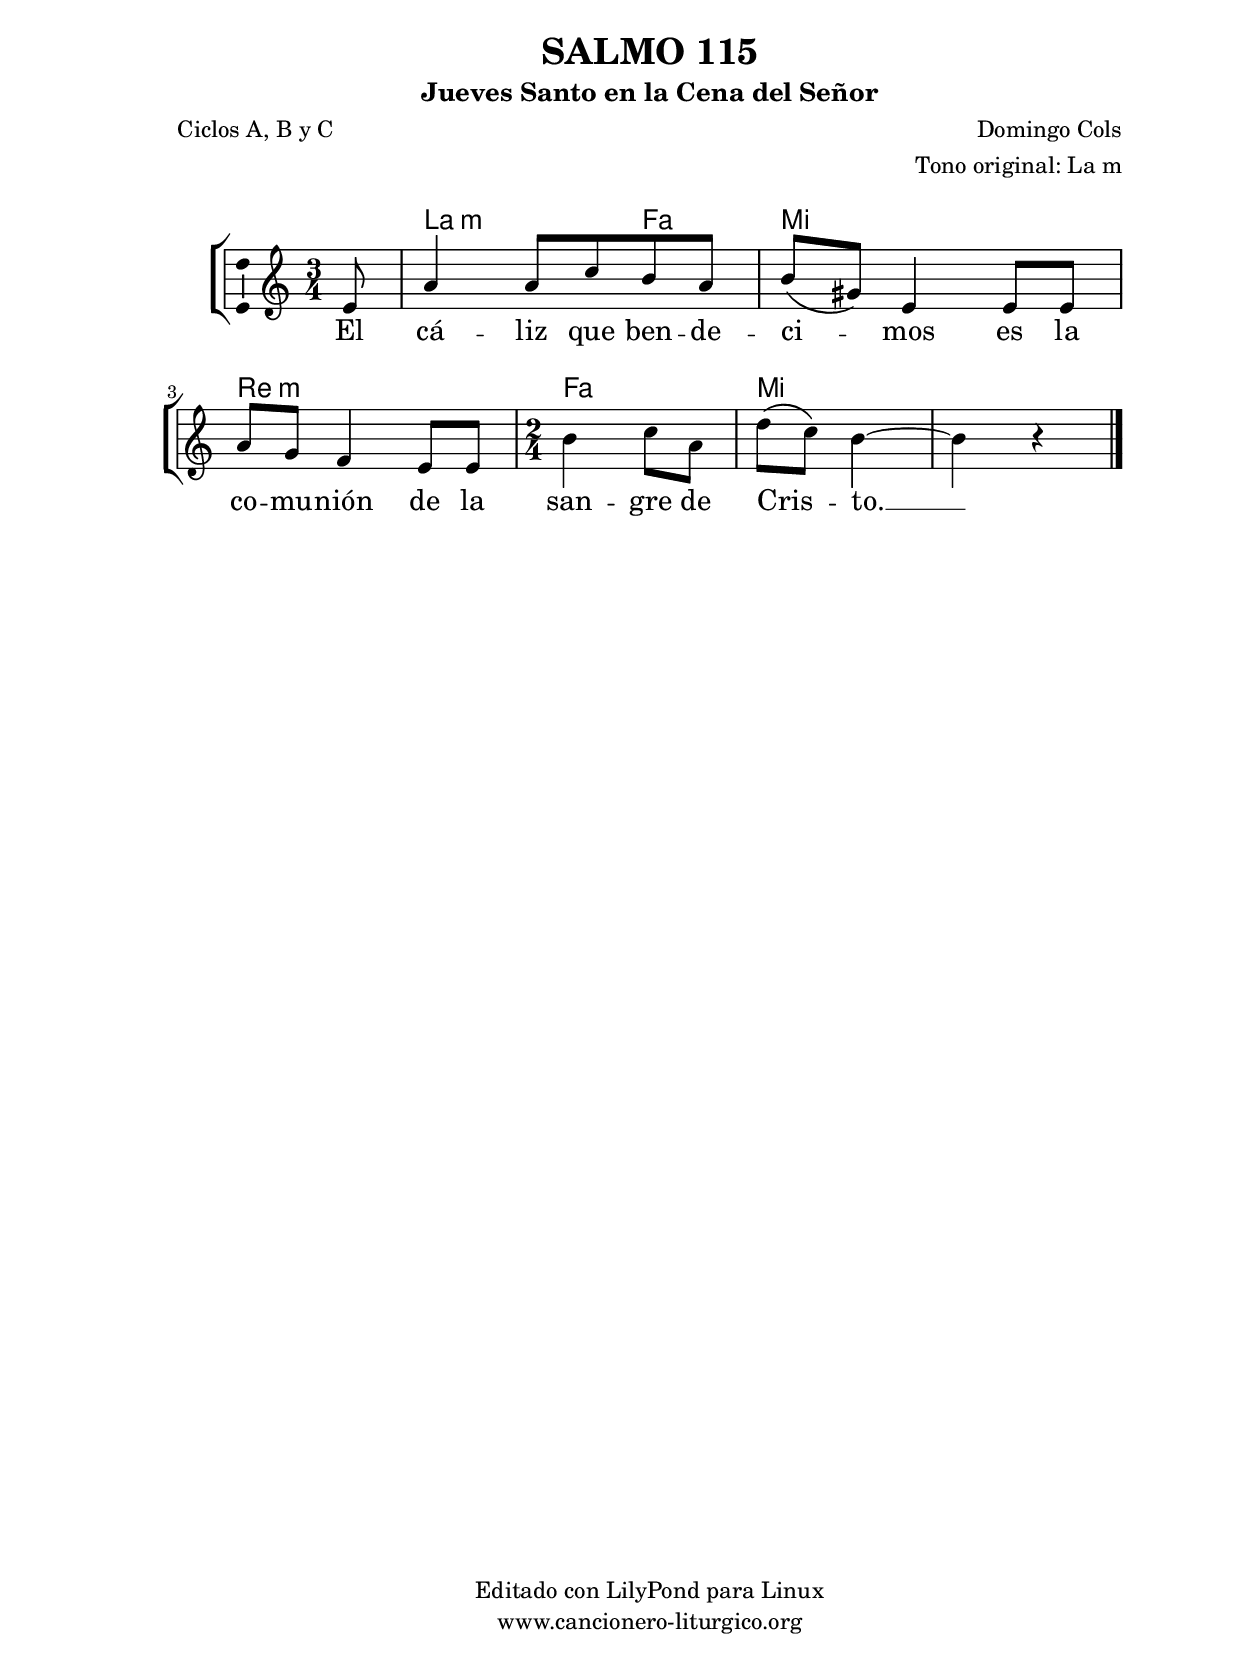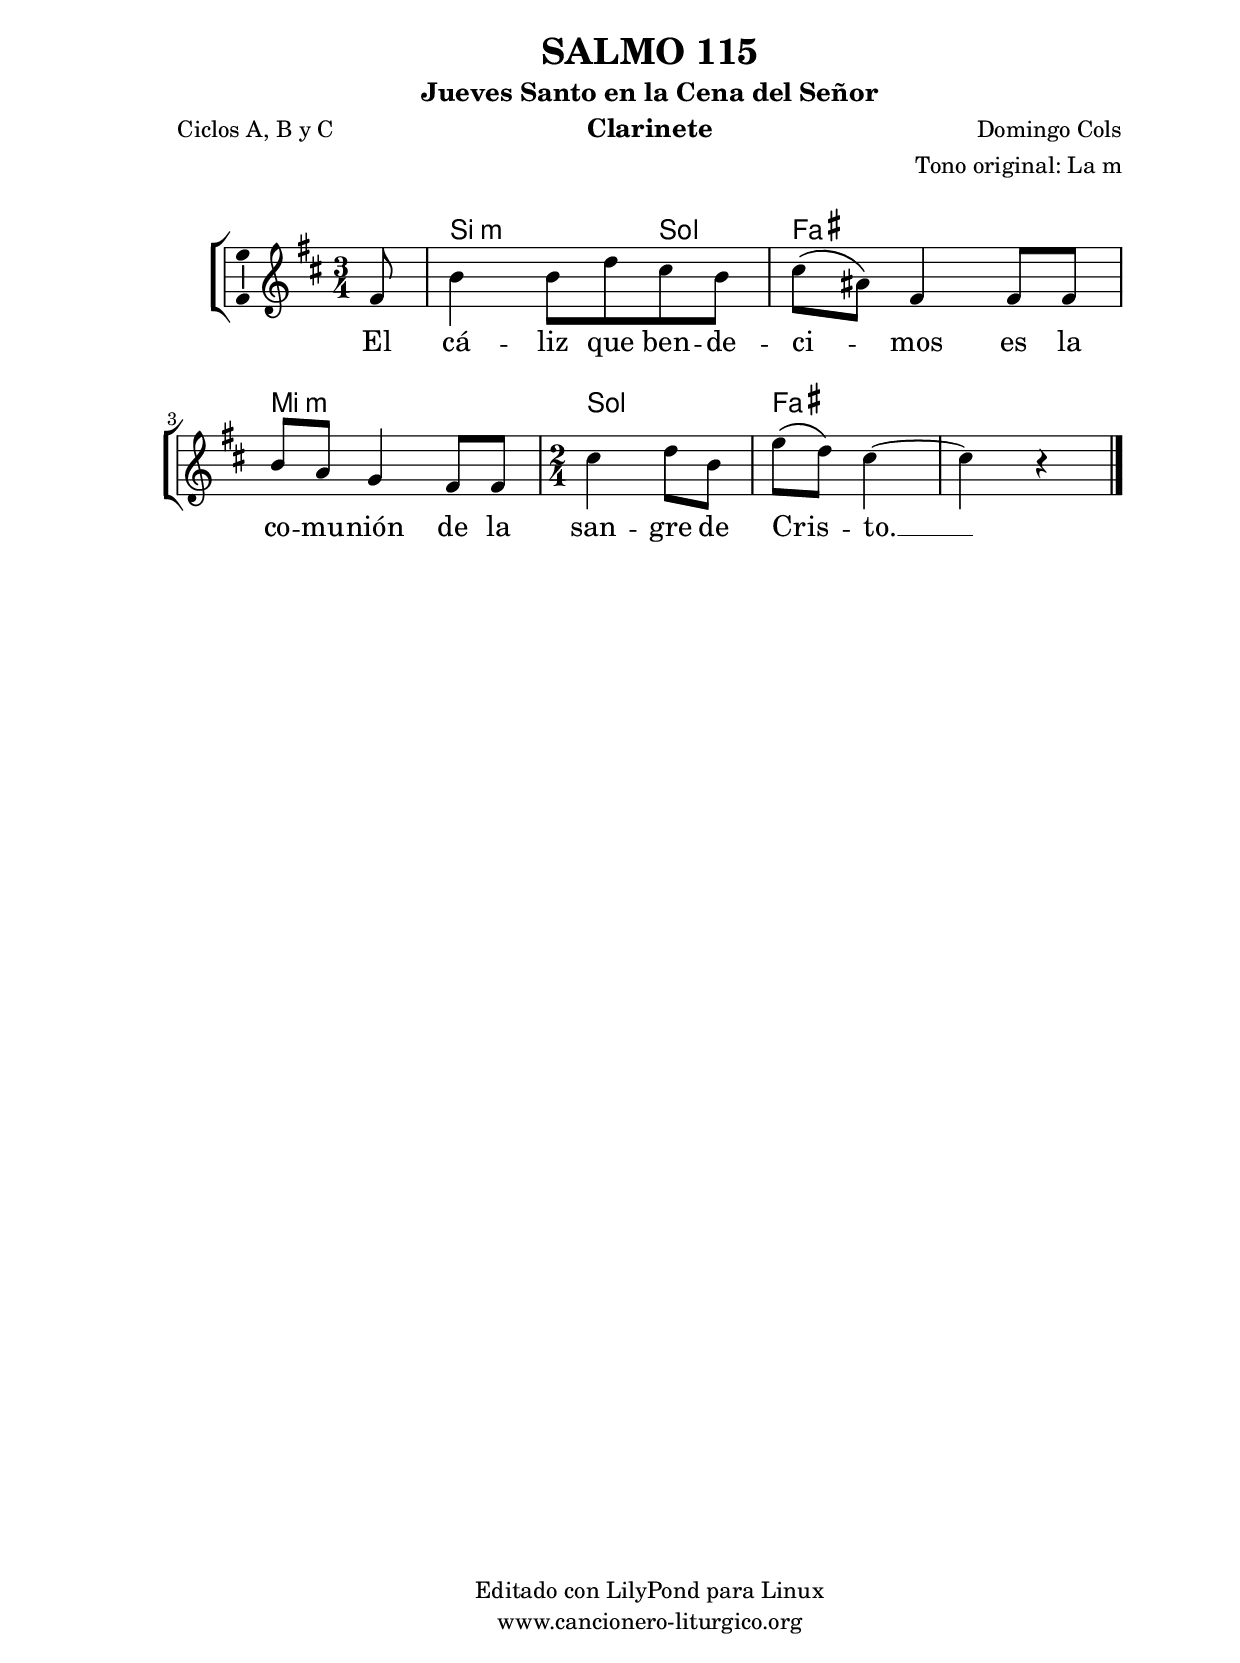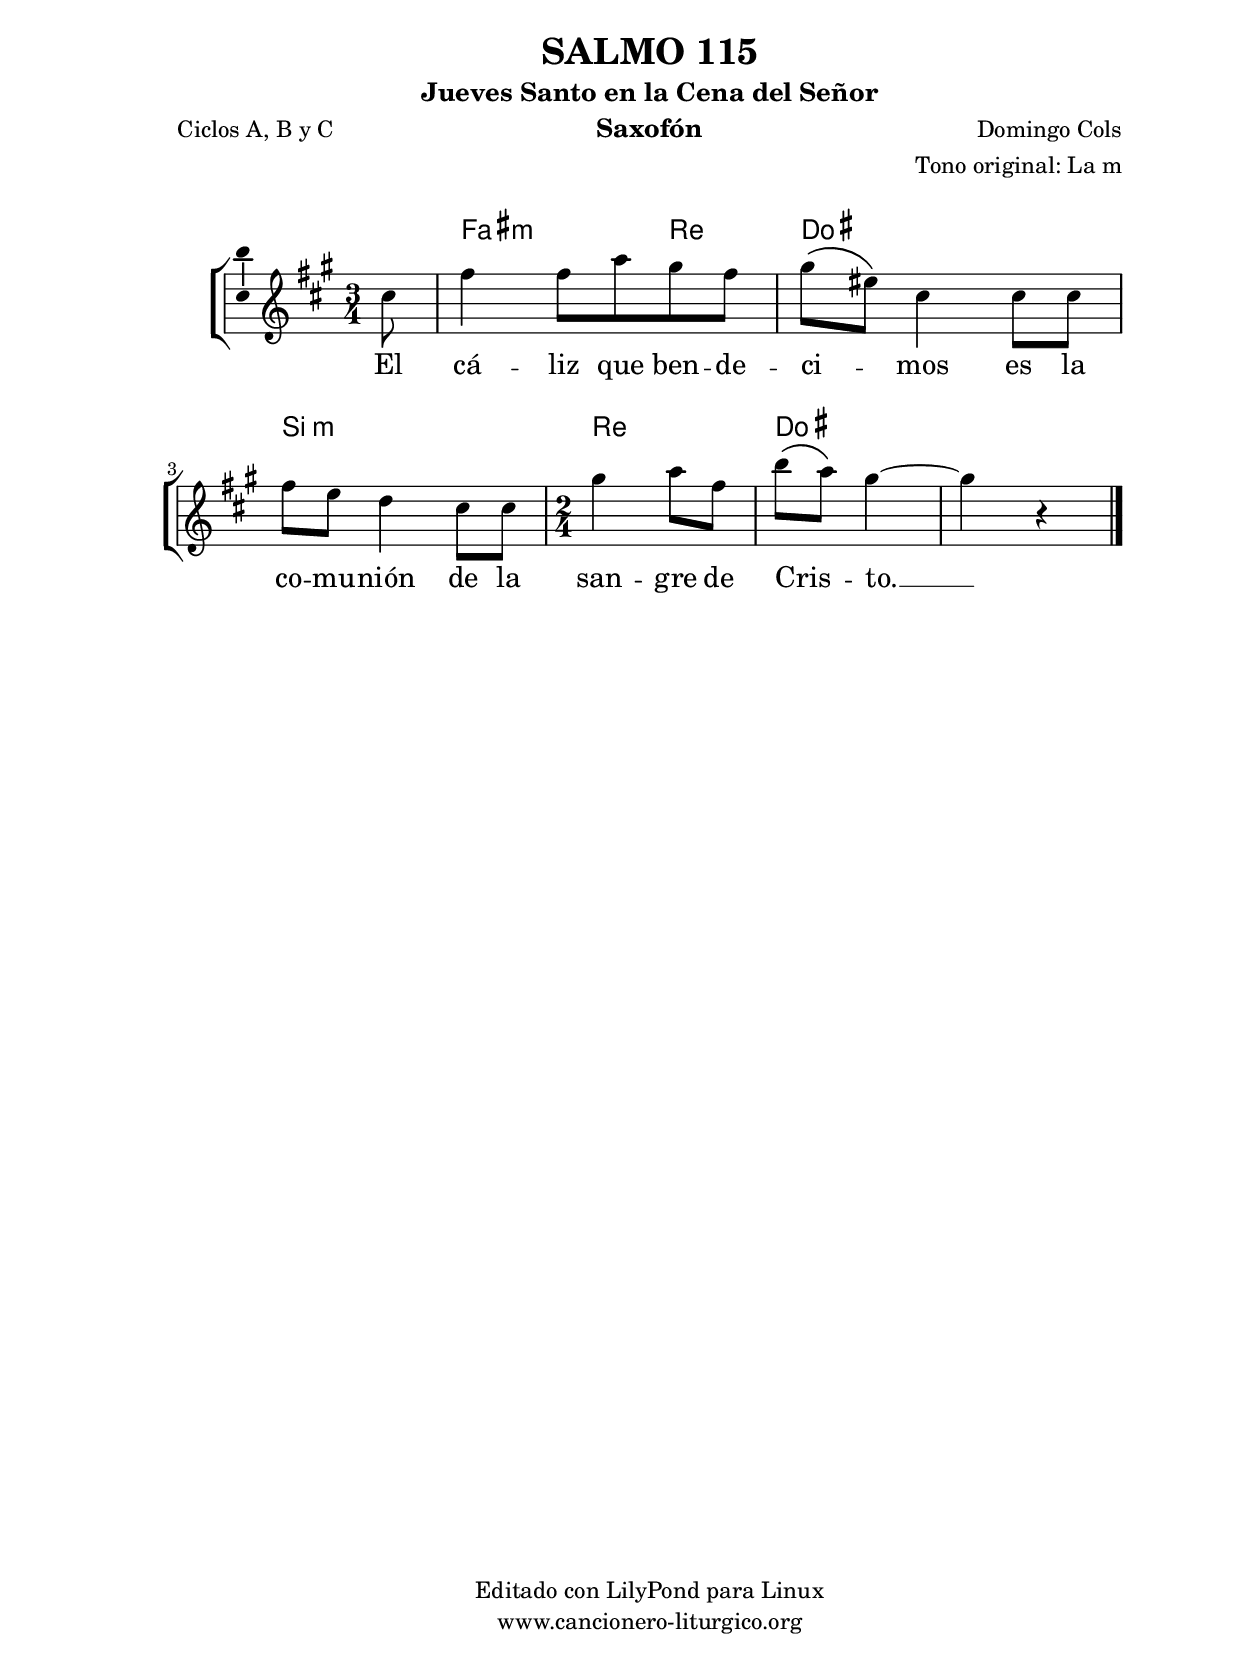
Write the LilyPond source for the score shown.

%
%para convertir .midi en .wav:
%timidity filename.midi -Ow -o finename.wav
%
%
%Para convertir de .wav a .mp3:
%lame -h -m j filename.wav
%
%
%para escuchar el midi:
%timidity nombrefichero.midi
%


%versión de lilypond para la que se ha escrito esta partitura:
\version "2.16.0"

	%Tamaño papel
	#(set-default-paper-size "a4")
	%Tamaño partitura
	#(set-global-staff-size 20)
	%No responde al pulsar sobre una nota
	#(ly:set-option 'point-and-click #f)

%parámetros del encabezamiento:
\header {
	title = "SALMO 115"
	subtitle = "Jueves Santo en la Cena del Señor"
	composer = "Domingo Cols"
	poet = "Ciclos A, B y C"
	meter = ""
	arranger = "Tono original: La m"
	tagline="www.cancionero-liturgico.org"
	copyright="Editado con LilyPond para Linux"
	}

%parámetros asociados al papel:
\paper  {
	oddHeaderMarkup = \markup {\fill-line { \on-the-fly #not-first-page \fromproperty #'header:title \on-the-fly #not-first-page \fromproperty #'header:composer }}
	evenHeaderMarkup = \markup {\fill-line { \fromproperty #'header:composer \fromproperty #'header:title }}
	#(set-paper-size "a4")
	print-page-number = ##f
	first-page-number = 1
	print-first-page-number = ##f
%	head-separation = 3.0 \cm
	top-margin = 2.0 \cm
	bottom-margin = 0.5\cm
%%%	bottom-margin = -1.0\cm
	left-margin = 3.0 \cm
	line-width = 16.0 \cm 
	indent = 8\mm
	interscoreline = 2.\mm
	between-system-space = 15\mm
%	para que las partituras no llenen la hoja:
	ragged-bottom = ##t
%	idem para la última hoja:
	ragged-last-bottom = ##f
%	para que las partituras llenen el ancho del papel:
	ragged-last = ##f
	after-title-space = 2.5 \cm
%page-count=1
%system-count=8

	%Flexible Vertical Spacing
%	markup-markup-spacing =
%	#'((basic-distance . 15) (minimum-distance . 15) (padding . 3))
	markup-system-spacing =
	#'((basic-distance . 15) (minimum-distance . 15) (padding . 3))
	system-system-spacing =
	#'((basic-distance . 15) (minimum-distance . 15) (padding . 3))
	score-system-spacing =
	#'((basic-distance . 15) (minimum-distance . 15) (padding . 5))
%	top-system-spacing = % header
%	#'((basic-distance . 8) (minimum-distance . 0) (padding . 3))
%	top-markup-spacing =
%	#'((basic-distance . 20) (minimum-distance . 20) (padding . 3))
	last-bottom-spacing = % footer
	#'((basic-distance . 5) (minimum-distance . 5) (padding . 3))
%	score-markup-spacing =
%	#'((basic-distance . 16) (minimum-distance . 13) (padding . 3))

	}


%parámetros que afectan a toda la partitura:
global =  {
	%clave de sol (G):
	\clef G
	%armadura:
%	\transpose d e
	\key a \minor
	\tempo 4=70
	\set Score.tempoHideNote = ##t
	}


acordes = {
	\italianChords
	\chordmode {
%	\transpose d e
{

s8
a2:m f4 e2. d:m
f2 e
s2

	}
	}
}

melodia = 
%\transpose d e
{
	\relative c'{

\time 3/4
\partial8 e8
a4 a8 c b a
b8 \(gis\) e4 e8 e
a8 g f4 e8 e
\time 2/4
b'4 c8 a
d8 \(c\) b4~
b4 r4

	\bar "|."
	}
	}


texto = \lyricmode {
El cá -- liz que ben -- de -- ci -- _ mos
es la co -- mu -- nión de la san -- gre de Cris -- _ to. __
	}


acordesStaff = \context ChordNames = acordesStaff <<
	\set chordChanges = ##t
	\acordes
	>>


vozStaff = \context Voice = vozStaff
\with {\consists "Ambitus_engraver"}
<<
%	\set Staff.instrumentName = ""
%	\set Staff.shortInstrumentName = ""
%	\set Staff.midiInstrument = #"clarinet"
%	\set Staff.midiInstrument = #"cello"
%	\set Staff.midiInstrument = #"flute"
	\set Staff.midiInstrument = #"electric guitar (jazz)"
%	\set Staff.midiInstrument = #"english horn"
%	\set Staff.midiInstrument = #"violin"
%	\set Staff.midiInstrument = #"glockenspiel"
	\set Staff.midiMinimumVolume = #0.7
	\set Staff.midiMaximumVolume = #0.9
	\global
	\melodia
	>>


textoStaff = \context Lyrics = textoStaff <<
	\lyricsto vozStaff \texto
	>>

\book {
	\score {
		\context ChoirStaff {
			\override StaffGroup.SystemStartBracket #'collapse-height = #1
			\override Score.SystemStartBar #'collapse-height = #1
			<<
			\acordesStaff
			\vozStaff
			\textoStaff
			>>
			}
		\layout {
	    		\context {
				\Lyrics
				\override LyricText #'font-size = #2
				}
	   		 \context {
				\Score
				%fontSize = #3
				\override StaffSymbol #'staff-space = #(magstep +3)
				%\override Beam #'thickness = #0.55
				%\override SpacingSpanner #'spacing-increment = #1.0
				%\override Slur #'height-limit = #1.5
				}
			}
		}
	\score {
		\unfoldRepeats
		\context ChoirStaff {
			<<
			\acordesStaff
			\vozStaff
			>>
			}
		\midi {
	  		\context {
	  			\Score
				tempoWholesPerMinute = #(ly:make-moment 70 4)
				}
			}
		}
	}

%Partitura para clarinete
#(define output-suffix "C")
\book {
	\header{
		instrument = "Clarinete"
		}
	\score {
		\context ChoirStaff {
			\override StaffGroup.SystemStartBracket #'collapse-height = #1
			\override Score.SystemStartBar #'collapse-height = #1
\transpose c d
			<<
			\acordesStaff
			\vozStaff
			\textoStaff
			>>
			}
		\layout {
	    		\context {
				\Lyrics
				\override LyricText #'font-size = #2
				}
	   		 \context {
				\Score
				%fontSize = #3
				\override StaffSymbol #'staff-space = #(magstep +3)
				%\override Beam #'thickness = #0.55
				%\override SpacingSpanner #'spacing-increment = #1.0
				%\override Slur #'height-limit = #1.5
				}
			}
		}
	}

%Partitura para saxofón
#(define output-suffix "S")
\book {
	\header{
		instrument = "Saxofón"
		}
	\score {
		\context ChoirStaff {
			\override StaffGroup.SystemStartBracket #'collapse-height = #1
			\override Score.SystemStartBar #'collapse-height = #1
\transpose c a
			<<
			\acordesStaff
			\vozStaff
			\textoStaff
			>>
			}
		\layout {
	    		\context {
				\Lyrics
				\override LyricText #'font-size = #2
				}
	   		 \context {
				\Score
				%fontSize = #3
				\override StaffSymbol #'staff-space = #(magstep +3)
				%\override Beam #'thickness = #0.55
				%\override SpacingSpanner #'spacing-increment = #1.0
				%\override Slur #'height-limit = #1.5
				}
			}
		}
	}

